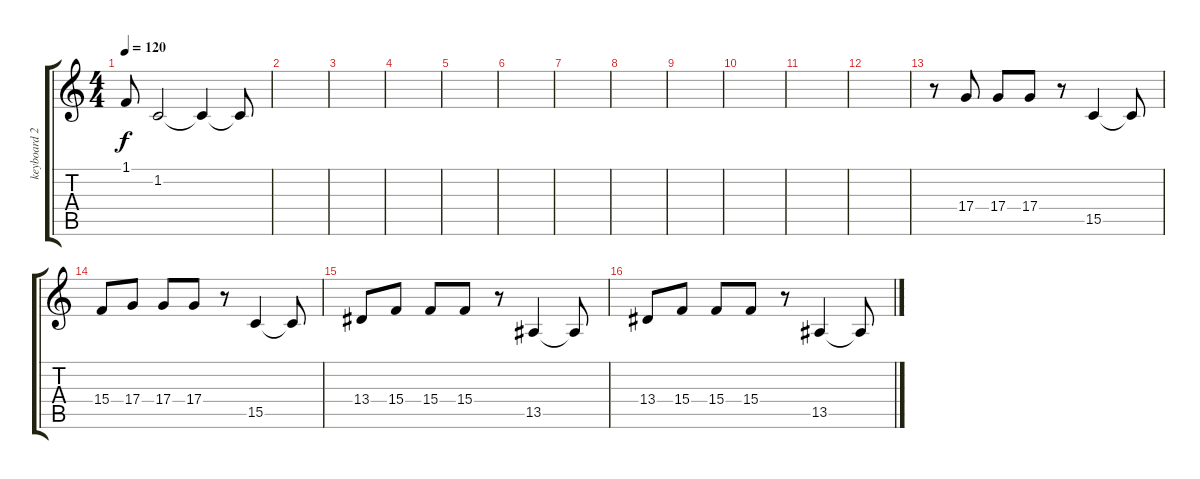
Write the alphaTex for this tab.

\track ("keyboard 2" "keyboard 2") {instrument pad4choir}
\staff {score tabs}
\tuning (E4 B3 G3 D3 A2 E2) {hide}
\ts (4 4)
\tempo 120
\clef g2
\ks c
1.1{t}.8{dy f} 1.2.2 1.2{t}.4 1.2{t}.8 |
|
|
|
|
|
|
|
|
|
|
|
r.8{volume 9 instrument pad4choir} 17.4.8 17.4.8 17.4.8 r.8 15.5.4 15.5{t}.8 |
15.4.8 17.4.8 17.4.8 17.4.8 r.8 15.5.4 15.5{t}.8 |
13.4.8 15.4.8 15.4.8 15.4.8 r.8 13.5.4 13.5{t}.8 |
13.4.8 15.4.8 15.4.8 15.4.8 r.8 13.5.4 13.5{t}.8
